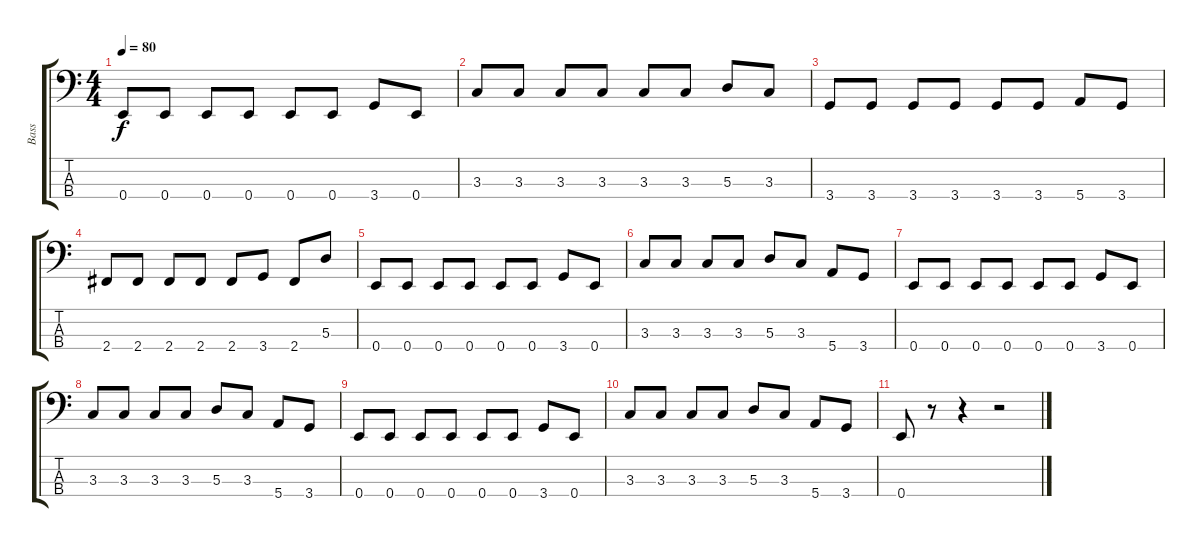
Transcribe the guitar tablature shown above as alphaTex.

\track ("Bass" "Bass") {instrument electricbasspick}
\staff {score tabs}
\tuning (G2 D2 A1 E1) {hide}
\ts (4 4)
\tempo 80
\clef f4
\ks c
0.4.8{dy f} 0.4.8 0.4.8 0.4.8 0.4.8 0.4.8 3.4.8 0.4.8 |
3.3.8 3.3.8 3.3.8 3.3.8 3.3.8 3.3.8 5.3.8 3.3.8 |
3.4.8 3.4.8 3.4.8 3.4.8 3.4.8 3.4.8 5.4.8 3.4.8 |
2.4.8 2.4.8 2.4.8 2.4.8 2.4.8 3.4.8 2.4.8 5.3.8 |
0.4.8 0.4.8 0.4.8 0.4.8 0.4.8 0.4.8 3.4.8 0.4.8 |
3.3.8 3.3.8 3.3.8 3.3.8 5.3.8 3.3.8 5.4.8 3.4.8 |
0.4.8 0.4.8 0.4.8 0.4.8 0.4.8 0.4.8 3.4.8 0.4.8 |
3.3.8 3.3.8 3.3.8 3.3.8 5.3.8 3.3.8 5.4.8 3.4.8 |
0.4.8 0.4.8 0.4.8 0.4.8 0.4.8 0.4.8 3.4.8 0.4.8 |
3.3.8 3.3.8 3.3.8 3.3.8 5.3.8 3.3.8 5.4.8 3.4.8 |
0.4.8 r.8 r.4 r.2
